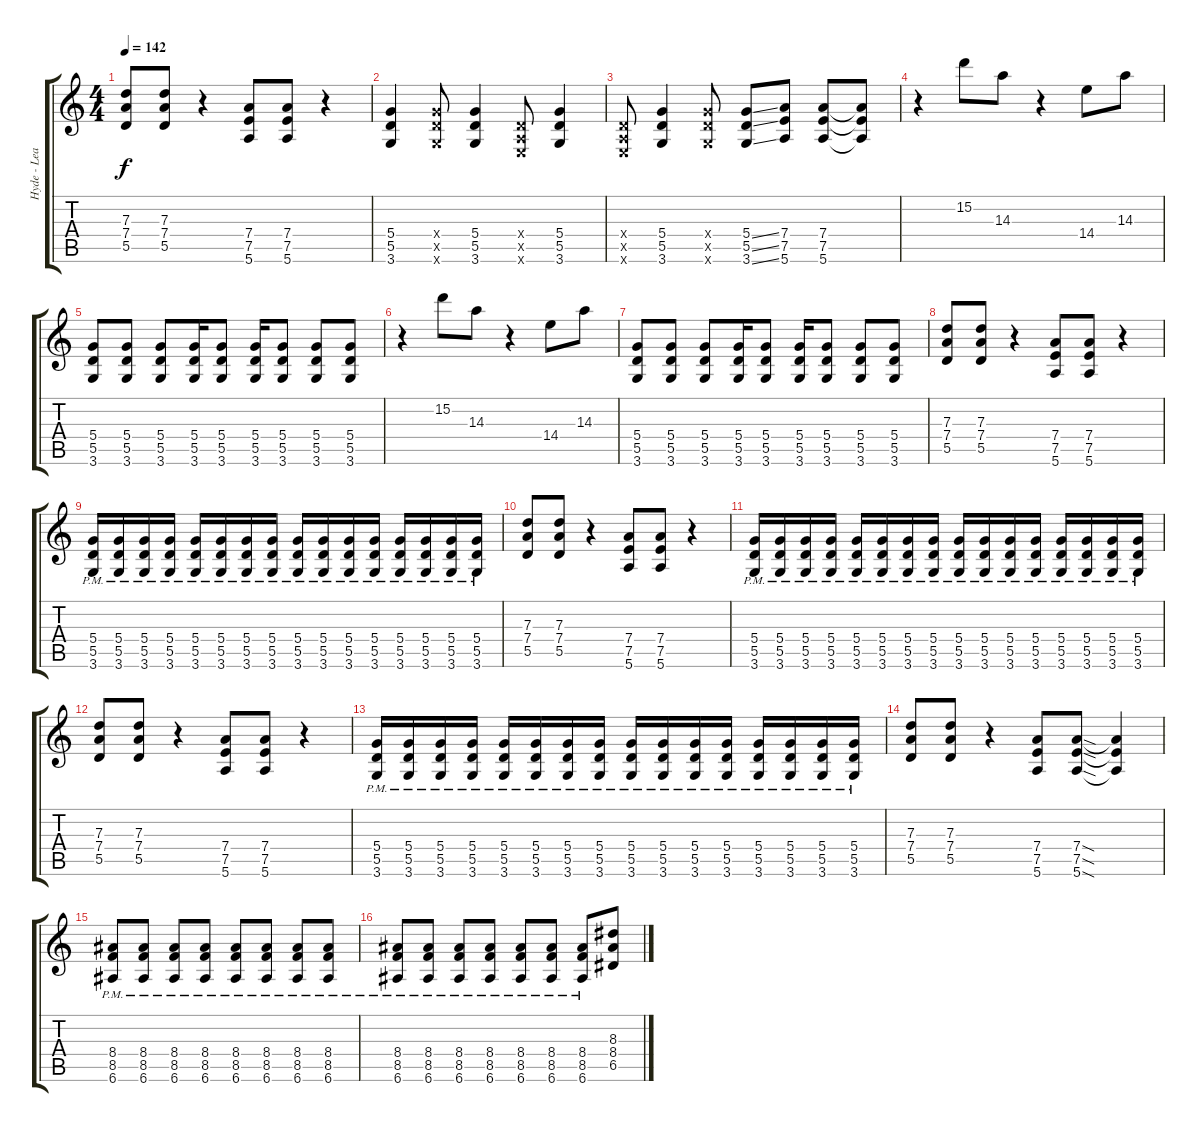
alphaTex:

\track ("Hyde - Lead Guitar" "Hyde - Lea") {instrument distortionguitar}
\staff {score tabs}
\tuning (E4 B3 G3 D3 A2 E2) {hide}
\ts (4 4)
\tempo 142
\clef g2
\ks c
(7.3 7.4 5.5).8{dy f} (7.3 7.4 5.5).8 r.4 (7.4 7.5 5.6).8 (7.4 7.5 5.6).8 r.4 |
(5.4 5.5 3.6).4 (5.4{x} 5.5{x} 3.6{x}).8 (5.4 5.5 3.6).4 (0.4{x} 0.5{x} 0.6{x}).8 (5.4 5.5 3.6).4 |
(0.4{x} 0.5{x} 0.6{x}).8 (5.4 5.5 3.6).4 (5.4{x} 5.5{x} 3.6{x}).8 (5.4{ss} 5.5{ss} 3.6{ss}).8 (7.4 7.5 5.6).8 (7.4 7.5 5.6).8 (7.4{t} 7.5{t} 5.6{t}).8 |
r.4 15.2.8 14.3.8 r.4 14.4.8 14.3.8 |
(5.4 5.5 3.6).8 (5.4 5.5 3.6).8 (5.4 5.5 3.6).8 (5.4 5.5 3.6).16 (5.4 5.5 3.6).8 (5.4 5.5 3.6).16 (5.4 5.5 3.6).8 (5.4 5.5 3.6).8 (5.4 5.5 3.6).8 |
r.4 15.2.8 14.3.8 r.4 14.4.8 14.3.8 |
(5.4 5.5 3.6).8 (5.4 5.5 3.6).8 (5.4 5.5 3.6).8 (5.4 5.5 3.6).16 (5.4 5.5 3.6).8 (5.4 5.5 3.6).16 (5.4 5.5 3.6).8 (5.4 5.5 3.6).8 (5.4 5.5 3.6).8 |
(7.3 7.4 5.5).8 (7.3 7.4 5.5).8 r.4 (7.4 7.5 5.6).8 (7.4 7.5 5.6).8 r.4 |
(5.4{pm} 5.5{pm} 3.6{pm}).16 (5.4{pm} 5.5{pm} 3.6{pm}).16 (5.4{pm} 5.5{pm} 3.6{pm}).16 (5.4{pm} 5.5{pm} 3.6{pm}).16 (5.4{pm} 5.5{pm} 3.6{pm}).16 (5.4{pm} 5.5{pm} 3.6{pm}).16 (5.4{pm} 5.5{pm} 3.6{pm}).16 (5.4{pm} 5.5{pm} 3.6{pm}).16 (5.4{pm} 5.5{pm} 3.6{pm}).16 (5.4{pm} 5.5{pm} 3.6{pm}).16 (5.4{pm} 5.5{pm} 3.6{pm}).16 (5.4{pm} 5.5{pm} 3.6{pm}).16 (5.4{pm} 5.5{pm} 3.6{pm}).16 (5.4{pm} 5.5{pm} 3.6{pm}).16 (5.4{pm} 5.5{pm} 3.6{pm}).16 (5.4{pm} 5.5{pm} 3.6{pm}).16 |
(7.3 7.4 5.5).8 (7.3 7.4 5.5).8 r.4 (7.4 7.5 5.6).8 (7.4 7.5 5.6).8 r.4 |
(5.4{pm} 5.5{pm} 3.6{pm}).16 (5.4{pm} 5.5{pm} 3.6{pm}).16 (5.4{pm} 5.5{pm} 3.6{pm}).16 (5.4{pm} 5.5{pm} 3.6{pm}).16 (5.4{pm} 5.5{pm} 3.6{pm}).16 (5.4{pm} 5.5{pm} 3.6{pm}).16 (5.4{pm} 5.5{pm} 3.6{pm}).16 (5.4{pm} 5.5{pm} 3.6{pm}).16 (5.4{pm} 5.5{pm} 3.6{pm}).16 (5.4{pm} 5.5{pm} 3.6{pm}).16 (5.4{pm} 5.5{pm} 3.6{pm}).16 (5.4{pm} 5.5{pm} 3.6{pm}).16 (5.4{pm} 5.5{pm} 3.6{pm}).16 (5.4{pm} 5.5{pm} 3.6{pm}).16 (5.4{pm} 5.5{pm} 3.6{pm}).16 (5.4{pm} 5.5{pm} 3.6{pm}).16 |
(7.3 7.4 5.5).8 (7.3 7.4 5.5).8 r.4 (7.4 7.5 5.6).8 (7.4 7.5 5.6).8 r.4 |
(5.4{pm} 5.5{pm} 3.6{pm}).16 (5.4{pm} 5.5{pm} 3.6{pm}).16 (5.4{pm} 5.5{pm} 3.6{pm}).16 (5.4{pm} 5.5{pm} 3.6{pm}).16 (5.4{pm} 5.5{pm} 3.6{pm}).16 (5.4{pm} 5.5{pm} 3.6{pm}).16 (5.4{pm} 5.5{pm} 3.6{pm}).16 (5.4{pm} 5.5{pm} 3.6{pm}).16 (5.4{pm} 5.5{pm} 3.6{pm}).16 (5.4{pm} 5.5{pm} 3.6{pm}).16 (5.4{pm} 5.5{pm} 3.6{pm}).16 (5.4{pm} 5.5{pm} 3.6{pm}).16 (5.4{pm} 5.5{pm} 3.6{pm}).16 (5.4{pm} 5.5{pm} 3.6{pm}).16 (5.4{pm} 5.5{pm} 3.6{pm}).16 (5.4{pm} 5.5{pm} 3.6{pm}).16 |
(7.3 7.4 5.5).8 (7.3 7.4 5.5).8 r.4 (7.4 7.5 5.6).8 (7.4{sod} 7.5{sod} 5.6{sod}).8 (7.4{t} 7.5{t} 5.6{t}).4 |
(8.4{pm} 8.5{pm} 6.6{pm}).8 (8.4{pm} 8.5{pm} 6.6{pm}).8 (8.4{pm} 8.5{pm} 6.6{pm}).8 (8.4{pm} 8.5{pm} 6.6{pm}).8 (8.4{pm} 8.5{pm} 6.6{pm}).8 (8.4{pm} 8.5{pm} 6.6{pm}).8 (8.4{pm} 8.5{pm} 6.6{pm}).8 (8.4{pm} 8.5{pm} 6.6{pm}).8 |
(8.4{pm} 8.5{pm} 6.6{pm}).8 (8.4{pm} 8.5{pm} 6.6{pm}).8 (8.4{pm} 8.5{pm} 6.6{pm}).8 (8.4{pm} 8.5{pm} 6.6{pm}).8 (8.4{pm} 8.5{pm} 6.6{pm}).8 (8.4{pm} 8.5{pm} 6.6{pm}).8 (8.4{pm} 8.5{pm} 6.6{pm}).8 (8.3 8.4 6.5).8
